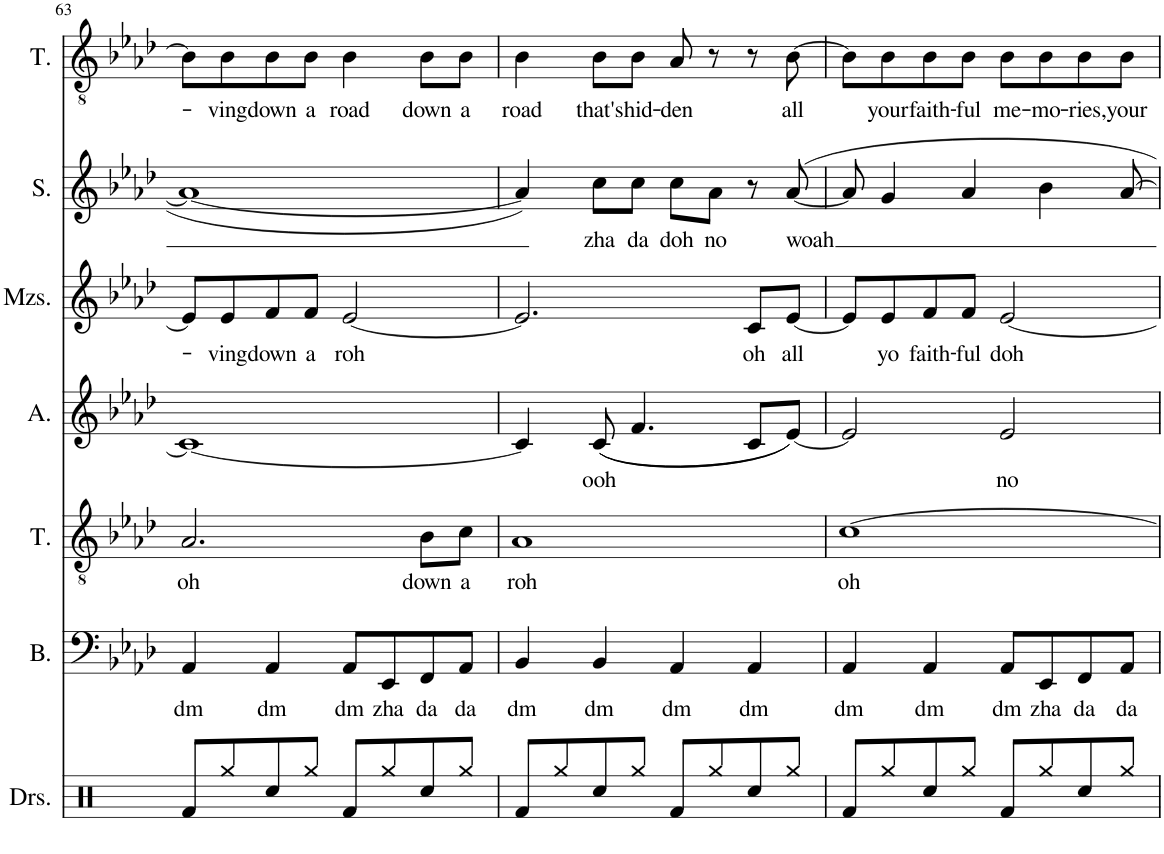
**kern	**kern	**text	**kern	**text	**kern	**text	**kern	**text	**kern	**text	**kern	**text
*part7	*part6	*part6	*part5	*part5	*part4	*part4	*part3	*part3	*part2	*part2	*part1	*part1
*staff7	*staff6	*staff6	*staff5	*staff5	*staff4	*staff4	*staff3	*staff3	*staff2	*staff2	*staff1	*staff1
*I"Drumset	*I"Bass	*	*I"Tenor	*	*I"Alto	*	*I"Mezzo-soprano	*	*I"Soprano	*	*I"Tenor	*
*I'Drs.	*I'B.	*	*I'T.	*	*I'A.	*	*I'Mzs.	*	*I'S.	*	*I'T.	*
!!LO:PB:g=z
*clefX	*clefF4	*	*clefGv2	*	*clefG2	*	*clefG2	*	*clefG2	*	*clefGv2	*
*k[]	*k[b-e-a-d-]	*	*k[b-e-a-d-]	*	*k[b-e-a-d-]	*	*k[b-e-a-d-]	*	*k[b-e-a-d-]	*	*k[b-e-a-d-]	*
*M4/4	*M4/4	*	*M4/4	*	*M4/4	*	*M4/4	*	*M4/4	*	*M4/4	*
=63	=63	=63	=63	=63	=63	=63	=63	=63	=63	=63	=63	=63
!	!	!LO:LY:b	!	!LO:LY:b	!	!	!	!	!	!	!	!
8Rf/L	4AA-/	dm	2.A-/	oh	1c_	.	8e-/L]	.	1a-_	.	8B-\L]	.
!	!	!	!	!	!	!	!	!LO:LY:b	!	!	!	!LO:LY:b
8Rgg/	.	.	.	.	.	.	8e-/	-ving	.	.	8B-\	-ving
!	!	!LO:LY:b	!	!	!	!	!	!LO:LY:b	!	!	!	!LO:LY:b
8Rcc/	4AA-/	dm	.	.	.	.	8f/	down	.	.	8B-\	down
!	!	!	!	!	!	!	!	!LO:LY:b	!	!	!	!LO:LY:b
8Rgg/J	.	.	.	.	.	.	8f/J	a	.	.	8B-\J	a
!	!	!LO:LY:b	!	!	!	!	!	!LO:LY:b	!	!	!	!LO:LY:b
8Rf/L	8AA-/L	dm	.	.	.	.	[2e-/	roh	.	.	4B-\	road
!	!	!LO:LY:b	!	!	!	!	!	!	!	!	!	!
8Rgg/	8EE-/	zha	.	.	.	.	.	.	.	.	.	.
!	!	!LO:LY:b	!	!LO:LY:b	!	!	!	!	!	!	!	!LO:LY:b
8Rcc/	8FF/	da	8B-\L	down	.	.	.	.	.	.	8B-\L	down
!	!	!LO:LY:b	!	!LO:LY:b	!	!	!	!	!	!	!	!LO:LY:b
8Rgg/J	8AA-/J	da	8c\J	a	.	.	.	.	.	.	8B-\J	a
=64	=64	=64	=64	=64	=64	=64	=64	=64	=64	=64	=64	=64
!	!	!LO:LY:b	!	!LO:LY:b	!	!	!	!	!	!	!	!LO:LY:b
8Rf/L	4BB-/	dm	1A-	roh	4c/]	.	2.e-/]	.	4a-/]	.	4B-\	road
8Rgg/	.	.	.	.	.	.	.	.	.	.	.	.
!	!	!LO:LY:b	!	!	!	!LO:LY:b	!	!	!	!LO:LY:b	!	!LO:LY:b
8Rcc/	4BB-/	dm	.	.	((8c/	ooh	.	.	8cc\L	zha	8B-\L	that's
!	!	!	!	!	!	!	!	!	!	!LO:LY:b	!	!LO:LY:b
8Rgg/J	.	.	.	.	4.f/	.	.	.	8cc\J	da	8B-\J	hid-
!	!	!LO:LY:b	!	!	!	!	!	!	!	!LO:LY:b	!	!LO:LY:b
8Rf/L	4AA-/	dm	.	.	.	.	.	.	8cc\L	doh	8A-/	-den
!	!	!	!	!	!	!	!	!	!	!LO:LY:b	!	!
8Rgg/	.	.	.	.	.	.	.	.	8a-\J	no	8r	.
!	!	!LO:LY:b	!	!	!	!	!	!LO:LY:b	!	!	!	!
8Rcc/	4AA-/	dm	.	.	8c/L	.	8c/L	oh	8r	.	8r	.
!	!	!	!	!	!	!	!	!LO:LY:b	!	!LO:LY:b	!	!LO:LY:b
8Rgg/J	.	.	.	.	[8e-/J))	.	[8e-/J	all	[8a-/	woah	[8B-\	all
=65	=65	=65	=65	=65	=65	=65	=65	=65	=65	=65	=65	=65
!	!	!LO:LY:b	!	!LO:LY:b	!	!	!	!	!	!	!	!
8Rf/L	4AA-/	dm	[1c	oh	2e-/]	.	8e-/L]	.	8a-/]	.	8B-\L]	.
!	!	!	!	!	!	!	!	!LO:LY:b	!	!	!	!LO:LY:b
8Rgg/	.	.	.	.	.	.	8e-/	yo	4g/	.	8B-\	your
!	!	!LO:LY:b	!	!	!	!	!	!LO:LY:b	!	!	!	!LO:LY:b
8Rcc/	4AA-/	dm	.	.	.	.	8f/	faith-	.	.	8B-\	faith-
!	!	!	!	!	!	!	!	!LO:LY:b	!	!	!	!LO:LY:b
8Rgg/J	.	.	.	.	.	.	8f/J	-ful	4a-/	.	8B-\J	-ful
!	!	!LO:LY:b	!	!	!	!LO:LY:b	!	!LO:LY:b	!	!	!	!LO:LY:b
8Rf/L	8AA-/L	dm	.	.	2e-/	no	[2e-/	doh	.	.	8B-\L	me-
!	!	!LO:LY:b	!	!	!	!	!	!	!	!	!	!LO:LY:b
8Rgg/	8EE-/	zha	.	.	.	.	.	.	4b-\	.	8B-\	-mo-
!	!	!LO:LY:b	!	!	!	!	!	!	!	!	!	!LO:LY:b
8Rcc/	8FF/	da	.	.	.	.	.	.	.	.	8B-\	-ries,
!	!	!LO:LY:b	!	!	!	!	!	!	!	!	!	!LO:LY:b
8Rgg/J	8AA-/J	da	.	.	.	.	.	.	[8a-/	.	8B-\J	your
=	=	=	=	=	=	=	=	=	=	=	=	=
*-	*-	*-	*-	*-	*-	*-	*-	*-	*-	*-	*-	*-
